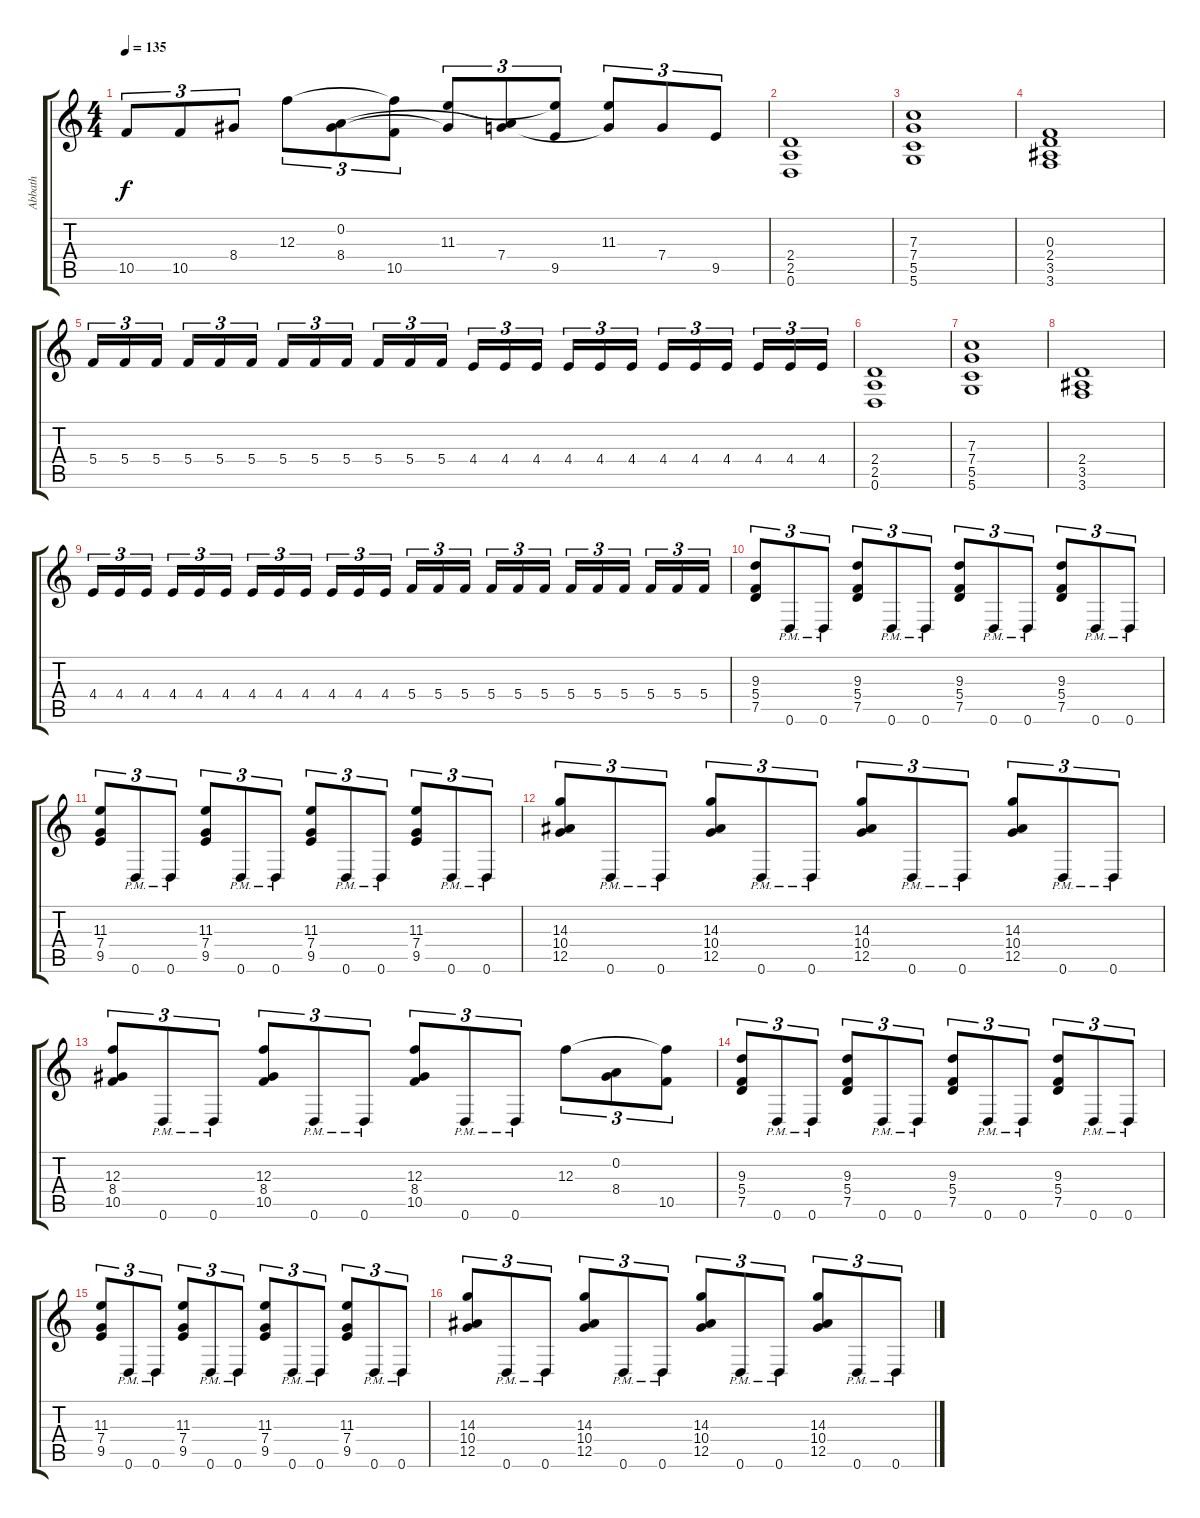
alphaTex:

\track ("Abbath" "Abbath") {instrument distortionguitar}
\staff {score tabs}
\tuning (D4 A3 F3 C3 G2 D2) {hide}
\ts (4 4)
\tempo 135
\clef g2
\ks c
10.5.8{tu (3 2) dy f} 10.5.8{tu (3 2)} 8.4.8{tu (3 2)} 12.3.8{tu (3 2)} (0.2 8.4).8{tu (3 2)} (12.3{t} 10.5).8{tu (3 2)} (11.3 8.4{t}).8{tu (3 2)} (0.2{t} 7.4).8{tu (3 2)} (11.3{t} 9.5).8{tu (3 2)} (11.3 7.4{t}).8{tu (3 2)} 7.4.8{tu (3 2)} 9.5.8{tu (3 2)} |
(2.4 2.5 0.6).1 |
(7.3 7.4 5.5 5.6).1 |
(0.3 2.4 3.5 3.6).1 |
5.4.16{tu (3 2)} 5.4.16{tu (3 2)} 5.4.16{tu (3 2) beam splitsecondary} 5.4.16{tu (3 2)} 5.4.16{tu (3 2)} 5.4.16{tu (3 2)} 5.4.16{tu (3 2)} 5.4.16{tu (3 2)} 5.4.16{tu (3 2) beam splitsecondary} 5.4.16{tu (3 2)} 5.4.16{tu (3 2)} 5.4.16{tu (3 2)} 4.4.16{tu (3 2)} 4.4.16{tu (3 2)} 4.4.16{tu (3 2) beam splitsecondary} 4.4.16{tu (3 2)} 4.4.16{tu (3 2)} 4.4.16{tu (3 2)} 4.4.16{tu (3 2)} 4.4.16{tu (3 2)} 4.4.16{tu (3 2) beam splitsecondary} 4.4.16{tu (3 2)} 4.4.16{tu (3 2)} 4.4.16{tu (3 2)} |
(2.4 2.5 0.6).1 |
(7.3 7.4 5.5 5.6).1 |
(2.4 3.5 3.6).1 |
4.4.16{tu (3 2)} 4.4.16{tu (3 2)} 4.4.16{tu (3 2) beam splitsecondary} 4.4.16{tu (3 2)} 4.4.16{tu (3 2)} 4.4.16{tu (3 2)} 4.4.16{tu (3 2)} 4.4.16{tu (3 2)} 4.4.16{tu (3 2) beam splitsecondary} 4.4.16{tu (3 2)} 4.4.16{tu (3 2)} 4.4.16{tu (3 2)} 5.4.16{tu (3 2)} 5.4.16{tu (3 2)} 5.4.16{tu (3 2) beam splitsecondary} 5.4.16{tu (3 2)} 5.4.16{tu (3 2)} 5.4.16{tu (3 2)} 5.4.16{tu (3 2)} 5.4.16{tu (3 2)} 5.4.16{tu (3 2) beam splitsecondary} 5.4.16{tu (3 2)} 5.4.16{tu (3 2)} 5.4.16{tu (3 2)} |
(9.3 5.4 7.5).8{tu (3 2)} 0.6{pm}.8{tu (3 2)} 0.6{pm}.8{tu (3 2)} (9.3 5.4 7.5).8{tu (3 2)} 0.6{pm}.8{tu (3 2)} 0.6{pm}.8{tu (3 2)} (9.3 5.4 7.5).8{tu (3 2)} 0.6{pm}.8{tu (3 2)} 0.6{pm}.8{tu (3 2)} (9.3 5.4 7.5).8{tu (3 2)} 0.6{pm}.8{tu (3 2)} 0.6{pm}.8{tu (3 2)} |
(11.3 7.4 9.5).8{tu (3 2)} 0.6{pm}.8{tu (3 2)} 0.6{pm}.8{tu (3 2)} (11.3 7.4 9.5).8{tu (3 2)} 0.6{pm}.8{tu (3 2)} 0.6{pm}.8{tu (3 2)} (11.3 7.4 9.5).8{tu (3 2)} 0.6{pm}.8{tu (3 2)} 0.6{pm}.8{tu (3 2)} (11.3 7.4 9.5).8{tu (3 2)} 0.6{pm}.8{tu (3 2)} 0.6{pm}.8{tu (3 2)} |
(14.3 10.4 12.5).8{tu (3 2)} 0.6{pm}.8{tu (3 2)} 0.6{pm}.8{tu (3 2)} (14.3 10.4 12.5).8{tu (3 2)} 0.6{pm}.8{tu (3 2)} 0.6{pm}.8{tu (3 2)} (14.3 10.4 12.5).8{tu (3 2)} 0.6{pm}.8{tu (3 2)} 0.6{pm}.8{tu (3 2)} (14.3 10.4 12.5).8{tu (3 2)} 0.6{pm}.8{tu (3 2)} 0.6{pm}.8{tu (3 2)} |
(12.3 8.4 10.5).8{tu (3 2)} 0.6{pm}.8{tu (3 2)} 0.6{pm}.8{tu (3 2)} (12.3 8.4 10.5).8{tu (3 2)} 0.6{pm}.8{tu (3 2)} 0.6{pm}.8{tu (3 2)} (12.3 8.4 10.5).8{tu (3 2)} 0.6{pm}.8{tu (3 2)} 0.6{pm}.8{tu (3 2)} 12.3.8{tu (3 2)} (0.2 8.4).8{tu (3 2)} (12.3{t} 10.5).8{tu (3 2)} |
(9.3 5.4 7.5).8{tu (3 2)} 0.6{pm}.8{tu (3 2)} 0.6{pm}.8{tu (3 2)} (9.3 5.4 7.5).8{tu (3 2)} 0.6{pm}.8{tu (3 2)} 0.6{pm}.8{tu (3 2)} (9.3 5.4 7.5).8{tu (3 2)} 0.6{pm}.8{tu (3 2)} 0.6{pm}.8{tu (3 2)} (9.3 5.4 7.5).8{tu (3 2)} 0.6{pm}.8{tu (3 2)} 0.6{pm}.8{tu (3 2)} |
(11.3 7.4 9.5).8{tu (3 2)} 0.6{pm}.8{tu (3 2)} 0.6{pm}.8{tu (3 2)} (11.3 7.4 9.5).8{tu (3 2)} 0.6{pm}.8{tu (3 2)} 0.6{pm}.8{tu (3 2)} (11.3 7.4 9.5).8{tu (3 2)} 0.6{pm}.8{tu (3 2)} 0.6{pm}.8{tu (3 2)} (11.3 7.4 9.5).8{tu (3 2)} 0.6{pm}.8{tu (3 2)} 0.6{pm}.8{tu (3 2)} |
(14.3 10.4 12.5).8{tu (3 2)} 0.6{pm}.8{tu (3 2)} 0.6{pm}.8{tu (3 2)} (14.3 10.4 12.5).8{tu (3 2)} 0.6{pm}.8{tu (3 2)} 0.6{pm}.8{tu (3 2)} (14.3 10.4 12.5).8{tu (3 2)} 0.6{pm}.8{tu (3 2)} 0.6{pm}.8{tu (3 2)} (14.3 10.4 12.5).8{tu (3 2)} 0.6{pm}.8{tu (3 2)} 0.6{pm}.8{tu (3 2)}
